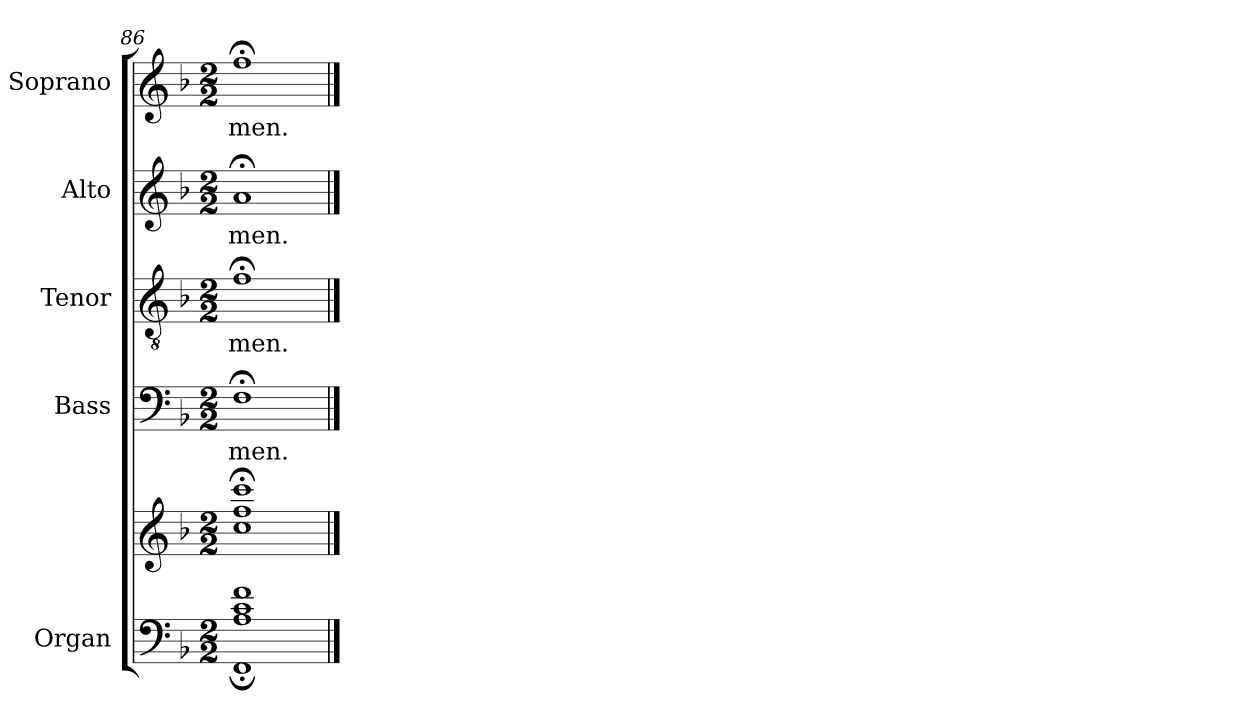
**kern	**kern	**kern	**text	**kern	**text	**kern	**text	**kern	**text
*part5	*part5	*part4	*part4	*part3	*part3	*part2	*part2	*part1	*part1
*staff6	*staff5	*staff4	*staff4	*staff3	*staff3	*staff2	*staff2	*staff1	*staff1
*I"Organ	*	*I"Bass	*	*I"Tenor	*	*I"Alto	*	*I"Soprano	*
*I'Org.	*	*I'B.	*	*I'T.	*	*I'A.	*	*I'S.	*
*clefF4	*clefG2	*clefF4	*	*clefGv2	*	*clefG2	*	*clefG2	*
*	*	*	*	*ITrd7c12	*	*	*	*	*
*k[b-]	*k[b-]	*k[b-]	*	*k[b-]	*	*k[b-]	*	*k[b-]	*
*F:	*F:	*F:	*	*F:	*	*F:	*	*F:	*
*M2/2	*M2/2	*M2/2	*	*M2/2	*	*M2/2	*	*M2/2	*
=86	=86	=86	=86	=86	=86	=86	=86	=86	=86
*^	*	*	*	*	*	*	*	*	*
!	!	!	!	!LO:LY:b:color=#000000	!	!	!	!	!	!
!	!	!	!	!	!	!LO:LY:b:color=#000000	!	!	!	!
!	!	!	!	!	!	!	!	!LO:LY:b:color=#000000	!	!
!	!	!	!	!	!	!	!	!	!	!LO:LY:b:color=#000000
1Ai 1ci 1fi	1FF;i	1cci; 1ffi; 1ccci;	1F;i	-men.	1F;i	-men.	1a;i	-men.	1ff;i	-men.
*v	*v	*	*	*	*	*	*	*	*	*
==	==	==	==	==	==	==	==	==	==
*-	*-	*-	*-	*-	*-	*-	*-	*-	*-
